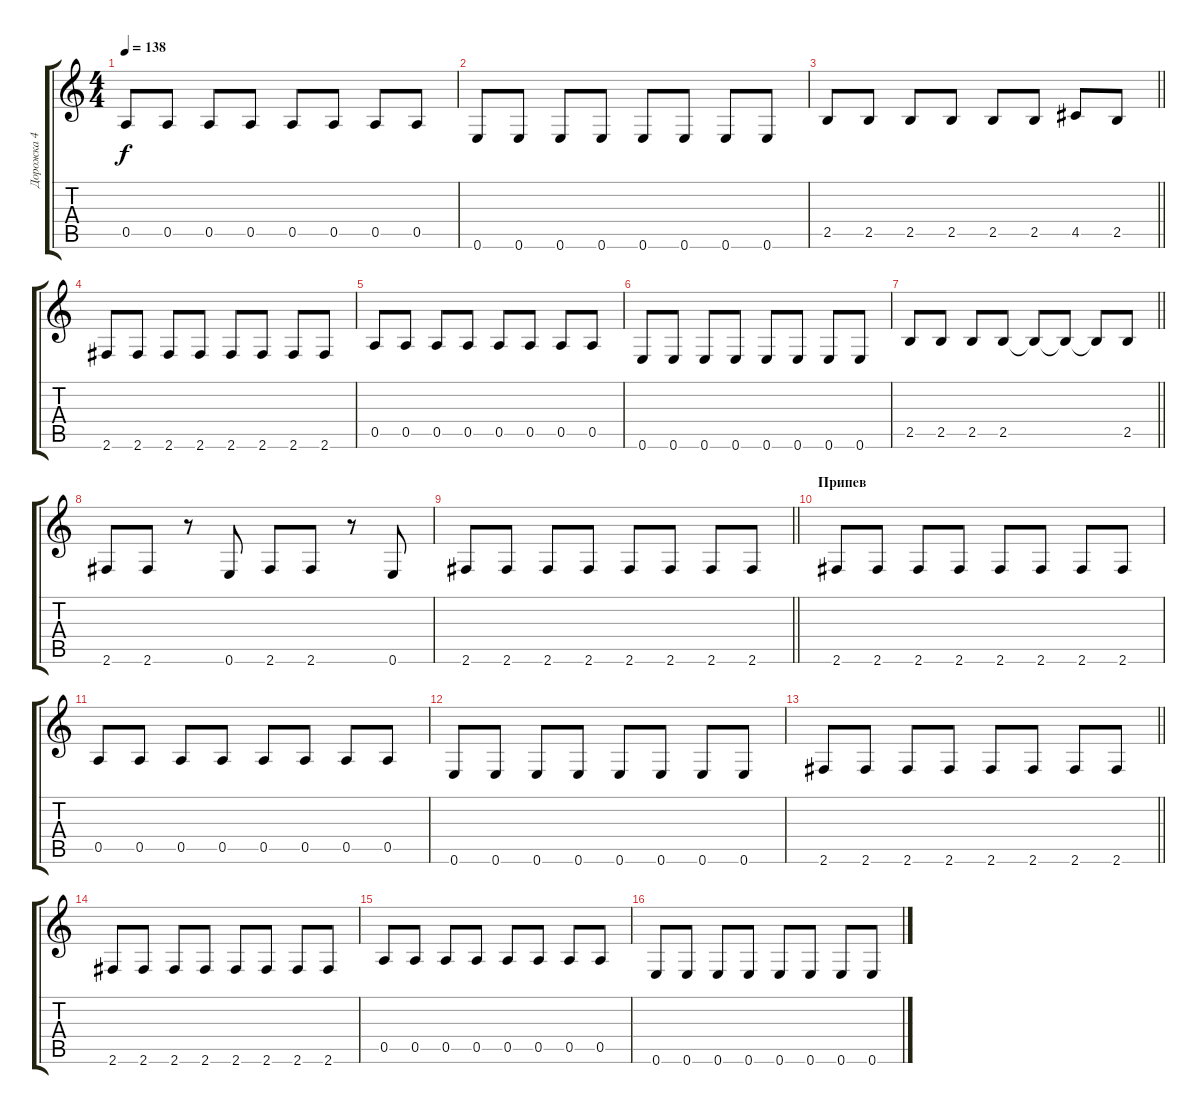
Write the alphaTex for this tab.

\track ("Дорожка 4" "Дорожка 4") {instrument electricbassfinger}
\staff {score tabs}
\tuning (E4 B3 G3 D3 A2 E2) {hide}
\ts (4 4)
\tempo 138
\clef g2
\ks c
0.5.8{dy f} 0.5.8 0.5.8 0.5.8 0.5.8 0.5.8 0.5.8 0.5.8 |
0.6.8 0.6.8 0.6.8 0.6.8 0.6.8 0.6.8 0.6.8 0.6.8 |
\barLineRight lightlight
2.5.8 2.5.8 2.5.8 2.5.8 2.5.8 2.5.8 4.5.8 2.5.8 |
2.6.8 2.6.8 2.6.8 2.6.8 2.6.8 2.6.8 2.6.8 2.6.8 |
0.5.8 0.5.8 0.5.8 0.5.8 0.5.8 0.5.8 0.5.8 0.5.8 |
0.6.8 0.6.8 0.6.8 0.6.8 0.6.8 0.6.8 0.6.8 0.6.8 |
\barLineRight lightlight
2.5.8 2.5.8 2.5.8 2.5.8 2.5{t}.8 2.5{t}.8 2.5{t}.8 2.5.8 |
2.6.8 2.6.8 r.8 0.6.8 2.6.8 2.6.8 r.8 0.6.8 |
\barLineRight lightlight
2.6.8 2.6.8 2.6.8 2.6.8 2.6.8 2.6.8 2.6.8 2.6.8 |
\section ("" "Припев")
2.6.8 2.6.8 2.6.8 2.6.8 2.6.8 2.6.8 2.6.8 2.6.8 |
0.5.8 0.5.8 0.5.8 0.5.8 0.5.8 0.5.8 0.5.8 0.5.8 |
0.6.8 0.6.8 0.6.8 0.6.8 0.6.8 0.6.8 0.6.8 0.6.8 |
\barLineRight lightlight
2.6.8 2.6.8 2.6.8 2.6.8 2.6.8 2.6.8 2.6.8 2.6.8 |
2.6.8 2.6.8 2.6.8 2.6.8 2.6.8 2.6.8 2.6.8 2.6.8 |
0.5.8 0.5.8 0.5.8 0.5.8 0.5.8 0.5.8 0.5.8 0.5.8 |
0.6.8 0.6.8 0.6.8 0.6.8 0.6.8 0.6.8 0.6.8 0.6.8
